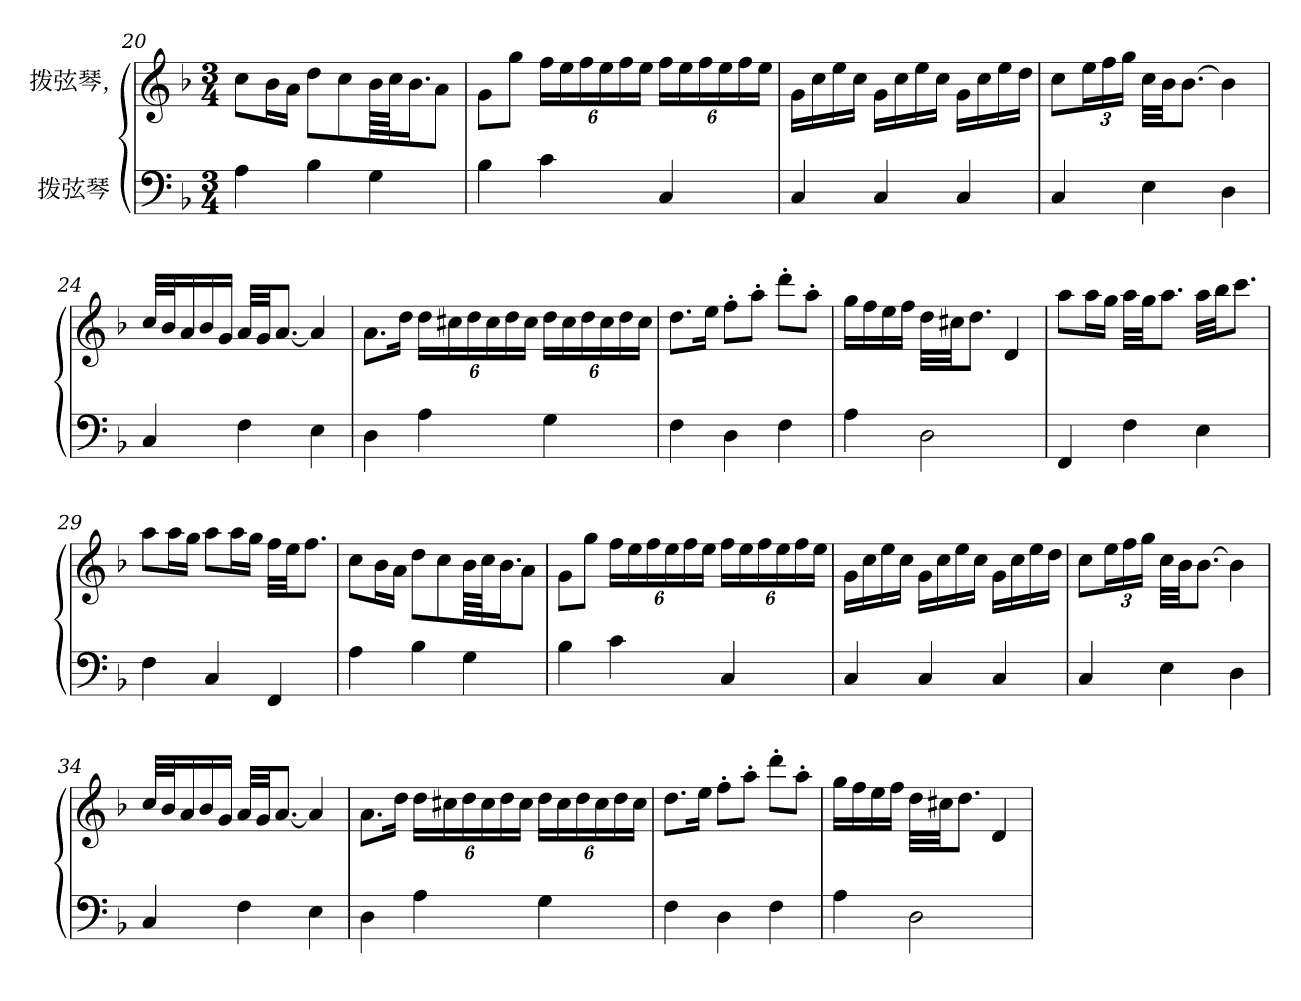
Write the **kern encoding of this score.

**kern	**kern
*part2	*part1
*staff2	*staff1
*I"拨弦琴	*I"拨弦琴,
*clefF4	*clefG2
*k[b-]	*k[b-]
*M3/4	*M3/4
=20	=20
4A\	8cc\L
.	16b-\L
.	16a\JJ
4B-\	8dd\L
.	8cc\
4G\	64b-\LLL
.	64cc\JJ
.	16.b-\J
.	8a\J
!!LO:LB:g=z
=21	=21
4B-\	8g\L
.	8gg\J
*	*Xbrackettup
4c\	24ff\LL
.	24ee\
.	24ff\
.	24ee\
.	24ff\
.	24ee\JJ
4C/	24ff\LL
.	24ee\
.	24ff\
.	24ee\
.	24ff\
.	24ee\JJ
=22	=22
4C/	16g\LL
.	16cc\
.	16ee\
.	16cc\JJ
4C/	16g\LL
.	16cc\
.	16ee\
.	16cc\JJ
4C/	16g\LL
.	16cc\
.	16ee\
.	16dd\JJ
=23	=23
4C/	8cc\L
.	24ee\L
.	24ff\
.	24gg\JJ
4E\	32cc\LLL
.	32b-\JJ
.	[8.b-\J
4D\	4b-\]
!!LO:PB:g=z
=24	=24
4C/	32cc/LLL
.	32b-/J
.	16a/
.	16b-/
.	16g/JJ
4F\	32a/LLL
.	32g/JJ
.	[8.a/J
4E\	4a/]
=25	=25
4D\	8.a\L
.	16dd\Jk
4A\	24dd\LL
.	24cc#X\
.	24dd\
.	24cc#\
.	24dd\
.	24cc#\JJ
4G\	24dd\LL
.	24cc#\
.	24dd\
.	24cc#\
.	24dd\
.	24cc#\JJ
=26	=26
4F\	8.dd\L
.	16ee\Jk
4D\	8ff'\L
.	8aa'\J
4F\	8ddd'\L
.	8aa'\J
=27	=27
4A\	16gg\LL
.	16ff\
.	16ee\
.	16ff\JJ
2D\	32dd\LLL
.	32cc#X\JJ
.	8.dd\J
.	4d/
!!LO:LB:g=z
=28	=28
4FF/	8aa\L
.	16aa\L
.	16gg\JJ
4F\	32aa\LLL
.	32gg\JJ
.	8.aa\J
4E\	32aa\LLL
.	32bb-\JJ
.	8.ccc\J
=29	=29
4F\	8aa\L
.	16aa\L
.	16gg\JJ
4C/	8aa\L
.	16aa\L
.	16gg\JJ
4FF/	32ff\LLL
.	32ee\JJ
.	8.ff\J
=30	=30
4A\	8cc\L
.	16b-\L
.	16a\JJ
4B-\	8dd\L
.	8cc\
4G\	64b-\LLL
.	64cc\JJ
.	16.b-\J
.	8a\J
!!LO:LB:g=z
=31	=31
4B-\	8g\L
.	8gg\J
4c\	24ff\LL
.	24ee\
.	24ff\
.	24ee\
.	24ff\
.	24ee\JJ
4C/	24ff\LL
.	24ee\
.	24ff\
.	24ee\
.	24ff\
.	24ee\JJ
=32	=32
4C/	16g\LL
.	16cc\
.	16ee\
.	16cc\JJ
4C/	16g\LL
.	16cc\
.	16ee\
.	16cc\JJ
4C/	16g\LL
.	16cc\
.	16ee\
.	16dd\JJ
=33	=33
4C/	8cc\L
.	24ee\L
.	24ff\
.	24gg\JJ
4E\	32cc\LLL
.	32b-\JJ
.	[8.b-\J
4D\	4b-\]
!!LO:LB:g=z
=34	=34
4C/	32cc/LLL
.	32b-/J
.	16a/
.	16b-/
.	16g/JJ
4F\	32a/LLL
.	32g/JJ
.	[8.a/J
4E\	4a/]
=35	=35
4D\	8.a\L
.	16dd\Jk
4A\	24dd\LL
.	24cc#X\
.	24dd\
.	24cc#\
.	24dd\
.	24cc#\JJ
4G\	24dd\LL
.	24cc#\
.	24dd\
.	24cc#\
.	24dd\
.	24cc#\JJ
=36	=36
4F\	8.dd\L
.	16ee\Jk
4D\	8ff'\L
.	8aa'\J
4F\	8ddd'\L
.	8aa'\J
=37	=37
4A\	16gg\LL
.	16ff\
.	16ee\
.	16ff\JJ
2D\	32dd\LLL
.	32cc#X\JJ
.	8.dd\J
.	4d/
=	=
*-	*-
